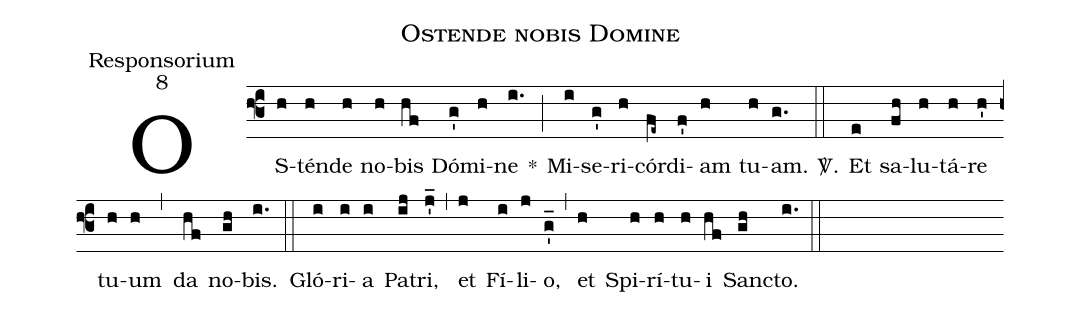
name:Ostende nobis Domine;
office-part:Responsorium;
mode:8;
%%
(f3) OS(h)tén(h)de(h) no(h)bis(hf) Dó(g')mi(h)ne(i.) *(;) Mi(i)se(g')ri(h)cór(fe~)di(f')am(h) tu(h)am.(g.) <sp>V/</sp>.(::) Et(e) sa(fh)lu(h)tá(h)re(h') tu(h)um(h) (,) da(hf) no(gh)bis.(i.) (::) Gló(i)ri(i)a(i) Pa(ij)tri,(j'_) (,) et(j) Fí(i)li(j)o,(g'_) (,) et(h) Spi(h)rí(h)tu(h)i(hf) San(gh)cto.(i.) (::)
